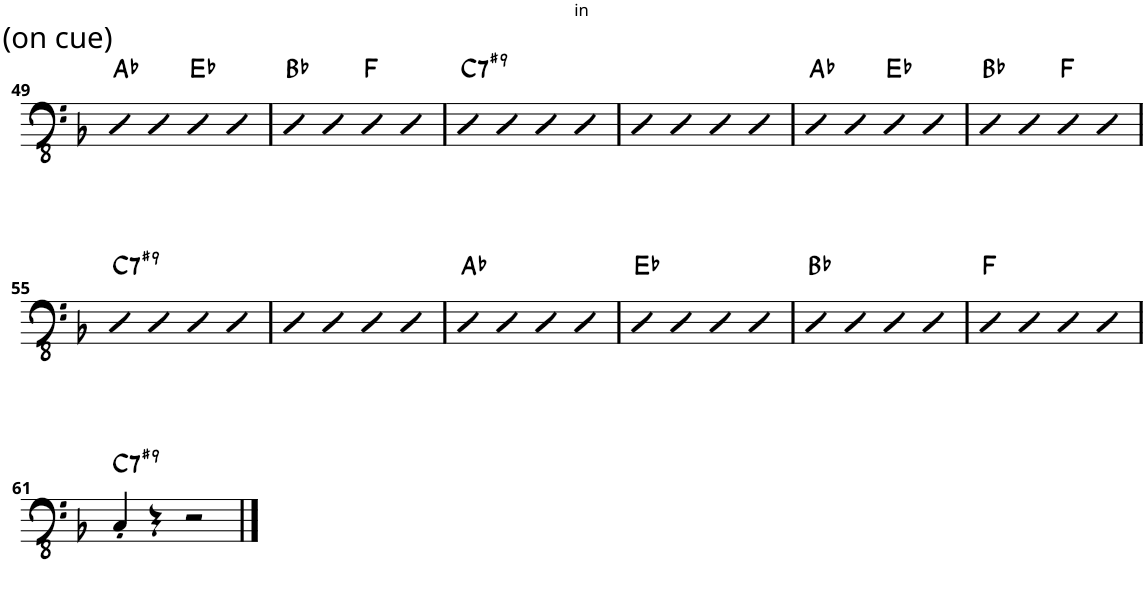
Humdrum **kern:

**kern	**harte
*part1	*part1
*staff1	*
*I"Piano	*
*I'Pno.	*
!!LO:PB:g=z
*clefFv4	*
*k[b-]	*
*M4/4	*
*met(c)	*
=49	=49
!LO:TX:a:t=(on cue)	!
4DD	Ab:maj
4DD	.
4DD	Eb:maj
4DD	.
=50	=50
4DD	Bb:maj
4DD	.
4DD	F:maj
4DD	.
=51	=51
!	!LO:H:kt=7
4DDn	C:7(#9)
4DD	.
4DD	.
4DD	.
=52	=52
4DD	.
4DD	.
4DD	.
4DD	.
=53	=53
4DD	Ab:maj
4DD	.
4DD	Eb:maj
4DD	.
=54	=54
4DD	Bb:maj
4DD	.
4DD	F:maj
4DD	.
!!LO:LB:g=z
=55	=55
!	!LO:H:kt=7
4DDn	C:7(#9)
4DD	.
4DD	.
4DD	.
=56	=56
4DD	.
4DD	.
4DD	.
4DD	.
=57	=57
4DD	Ab:maj
4DD	.
4DD	.
4DD	.
=58	=58
4DD	Eb:maj
4DD	.
4DD	.
4DD	.
=59	=59
4DD	Bb:maj
4DD	.
4DD	.
4DD	.
=60	=60
4DD	F:maj
4DD	.
4DD	.
4DD	.
!!LO:LB:g=z
=61	=61
!	!LO:H:kt=7
4CC'/	C:7(#9)
4r	.
2r	.
==	==
*-	*-
